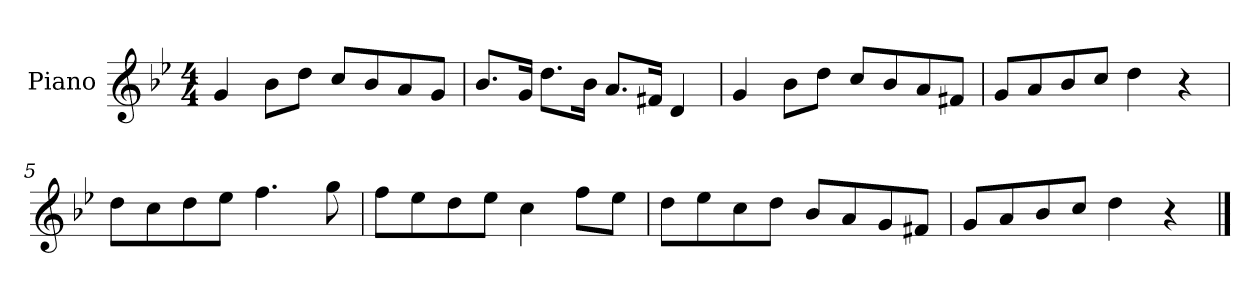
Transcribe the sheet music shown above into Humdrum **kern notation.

**kern
*part1
*staff1
*I"Piano
*I'P-no
*clefG2
*k[b-e-]
*M4/4
*MM90
=1
4g/
8b-\L
8dd\J
8cc/L
8b-/
8a/
8g/J
=2
8.b-/L
16g/Jk
8.dd\L
16b-\Jk
8.a/L
16f#X/Jk
4d/
=3
4g/
8b-\L
8dd\J
8cc/L
8b-/
8a/
8f#X/J
=4
8g/L
8a/
8b-/
8cc/J
4dd\
4r
=5
8dd\L
8cc\
8dd\
8ee-\J
4.ff\
8gg\
!!LO:LB:g=z
=6
8ff\L
8ee-\
8dd\
8ee-\J
4cc\
8ff\L
8ee-\J
=7
8dd\L
8ee-\
8cc\
8dd\J
8b-/L
8a/
8g/
8f#X/J
=8
8g/L
8a/
8b-/
8cc/J
4dd\
4r
==
*-
